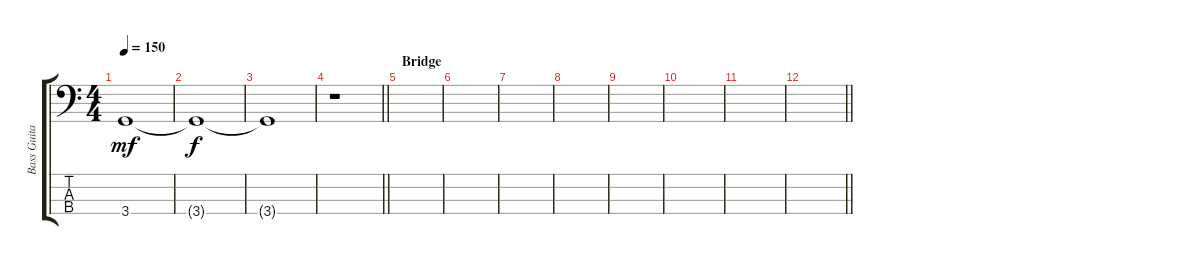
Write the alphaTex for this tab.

\track ("Bass Guitar" "Bass Guita") {instrument electricbassfinger}
\staff {score tabs}
\tuning (G2 D2 A1 E1) {hide}
\ts (4 4)
\tempo 150
\clef f4
\ks c
3.4.1{dy mf} |
3.4{t}.1{dy f} |
3.4{t}.1{volume 0} |
\barLineRight lightlight
r.1 |
\section ("" "Bridge")
|
|
|
|
|
|
|
\barLineRight lightlight
